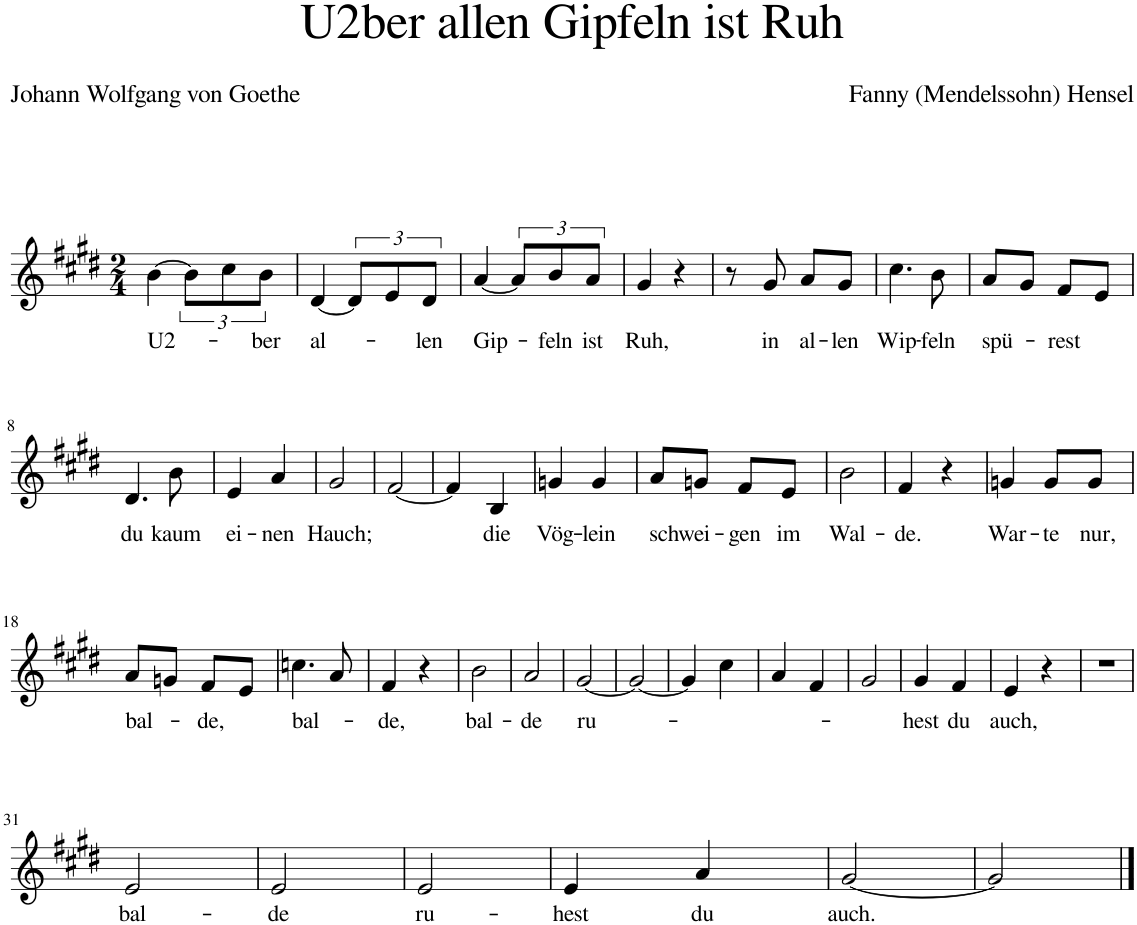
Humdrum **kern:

**kern	**text
*part1	*part1
*staff1	*staff1
*I"Piano	*
*I'Pno	*
*clefG2	*
*k[f#c#g#d#]	*
*M2/4	*
=1	=1
!	!LO:LY:b
[4b\	U2-
12b\L]	.
12cc#\	.
!	!LO:LY:b
12b\J	-ber
=2	=2
!	!LO:LY:b
[4d#/	al-
12d#/L]	.
12e/	.
!	!LO:LY:b
12d#/J	-len
=3	=3
!	!LO:LY:b
[4a/	Gip-
12a/L]	.
!	!LO:LY:b
12b/	-feln
!	!LO:LY:b
12a/J	ist
=4	=4
!	!LO:LY:b
4g#/	Ruh,
4r	.
=5	=5
8r	.
!	!LO:LY:b
8g#/	in
!	!LO:LY:b
8a/L	al-
!	!LO:LY:b
8g#/J	-len
=6	=6
!	!LO:LY:b
4.cc#\	Wip-
!	!LO:LY:b
8b\	-feln
=7	=7
!	!LO:LY:b
8a/L	spü-
8g#/J	.
!	!LO:LY:b
8f#/L	-rest
8e/J	.
!!LO:LB:g=z
=8	=8
!	!LO:LY:b
4.d#/	du
!	!LO:LY:b
8b\	kaum
=9	=9
!	!LO:LY:b
4e/	ei-
!	!LO:LY:b
4a/	-nen
=10	=10
!	!LO:LY:b
2g#/	Hauch;
=11	=11
[2f#/	.
=12	=12
4f#/]	.
!	!LO:LY:b
4B/	die
=13	=13
!	!LO:LY:b
4gn/	Vög-
!	!LO:LY:b
4g/	-lein
=14	=14
!	!LO:LY:b
8a/L	schwei-
8gn/J	.
!	!LO:LY:b
8f#/L	-gen
!	!LO:LY:b
8e/J	im
=15	=15
!	!LO:LY:b
2b\	Wal-
=16	=16
!	!LO:LY:b
4f#/	-de.
4r	.
=17	=17
!	!LO:LY:b
4gn/	War-
!	!LO:LY:b
8g/L	-te
!	!LO:LY:b
8g/J	nur,
!!LO:LB:g=z
=18	=18
!	!LO:LY:b
8a/L	bal-
8gn/J	.
!	!LO:LY:b
8f#/L	-de,
8e/J	.
=19	=19
!	!LO:LY:b
4.ccn\	bal-
8a/	.
=20	=20
!	!LO:LY:b
4f#/	-de,
4r	.
=21	=21
!	!LO:LY:b
2b\	bal-
=22	=22
!	!LO:LY:b
2a/	-de
=23	=23
!	!LO:LY:b
[2g#/	ru-
=24	=24
2g#/_	.
=25	=25
4g#/]	.
4cc#\	.
=26	=26
4a/	.
4f#/	.
=27	=27
2g#/	.
=28	=28
!	!LO:LY:b
4g#/	-hest
!	!LO:LY:b
4f#/	du
=29	=29
!	!LO:LY:b
4e/	auch,
4r	.
=30	=30
2r	.
!!LO:LB:g=z
=31	=31
!	!LO:LY:b
2e/	bal-
=32	=32
!	!LO:LY:b
2e/	-de
=33	=33
!	!LO:LY:b
2e/	ru-
=34	=34
!	!LO:LY:b
4e/	-hest
!	!LO:LY:b
4a/	du
=35	=35
!	!LO:LY:b
[2g#/	auch.
=36	=36
2g#/]	.
==	==
*-	*-
